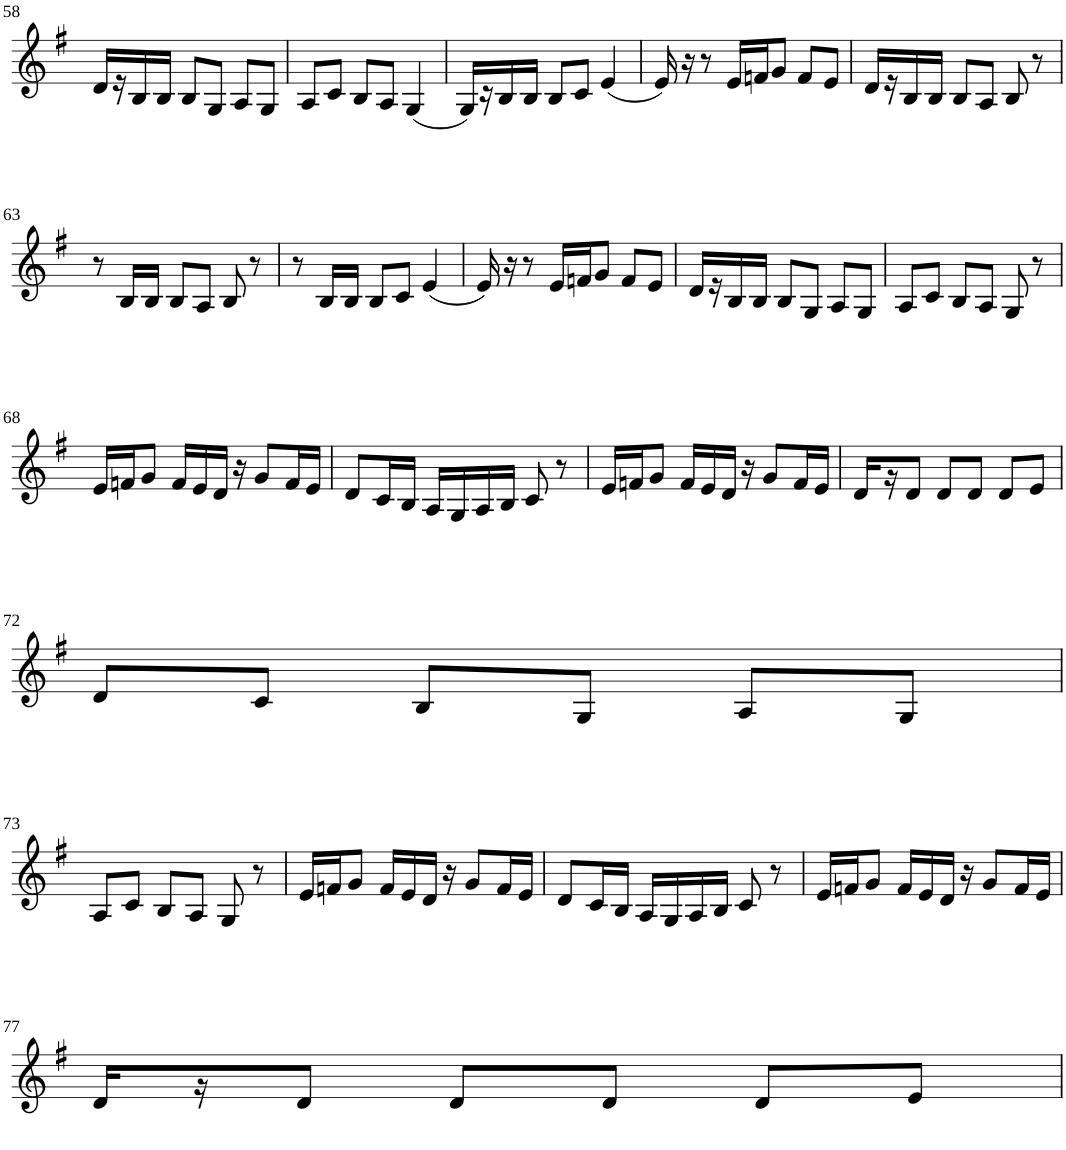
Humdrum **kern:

**kern
*part1
*staff1
*I"Violin
!!LO:PB:g=z
*clefG2
*k[f#]
*G:
*M3/4
=58
16d/LL
16r
16B/
16B/JJ
8B/L
8G/J
8A/L
8G/J
=59
8A/L
8c/J
8B/L
8A/J
(4G/
=60
16G/LL)
16r
16B/
16B/JJ
8B/L
8c/J
(4e/
=61
16e/)
16r
8r
16e/LL
16fn/J
8g/J
8f/L
8e/J
=62
16d/LL
16r
16B/
16B/JJ
8B/L
8A/J
8B/
8r
!!LO:LB:g=z
=63
8r
16B/LL
16B/JJ
8B/L
8A/J
8B/
8r
=64
8r
16B/LL
16B/JJ
8B/L
8c/J
(4e/
=65
16e/)
16r
8r
16e/LL
16fn/J
8g/J
8f/L
8e/J
=66
16d/LL
16r
16B/
16B/JJ
8B/L
8G/J
8A/L
8G/J
=67
8A/L
8c/J
8B/L
8A/J
8G/
8r
!!LO:LB:g=z
=68
16e/LL
16fn/J
8g/J
16f/LL
16e/
16d/JJ
16r
8g/L
16f/L
16e/JJ
=69
8d/L
16c/L
16B/JJ
16A/LL
16G/
16A/
16B/JJ
8c/
8r
=70
16e/LL
16fn/J
8g/J
16f/LL
16e/
16d/JJ
16r
8g/L
16f/L
16e/JJ
=71
16d/LL
16r
8d/J
8d/L
8d/J
8d/L
8e/J
!!LO:LB:g=z
=72
8d/L
8c/J
8B/L
8G/J
8A/L
8G/J
!!LO:LB:g=z
=73
8A/L
8c/J
8B/L
8A/J
8G/
8r
=74
16e/LL
16fn/J
8g/J
16f/LL
16e/
16d/JJ
16r
8g/L
16f/L
16e/JJ
=75
8d/L
16c/L
16B/JJ
16A/LL
16G/
16A/
16B/JJ
8c/
8r
=76
16e/LL
16fn/J
8g/J
16f/LL
16e/
16d/JJ
16r
8g/L
16f/L
16e/JJ
!!LO:LB:g=z
=77
16d/LL
16r
8d/J
8d/L
8d/J
8d/L
8e/J
=
*-
